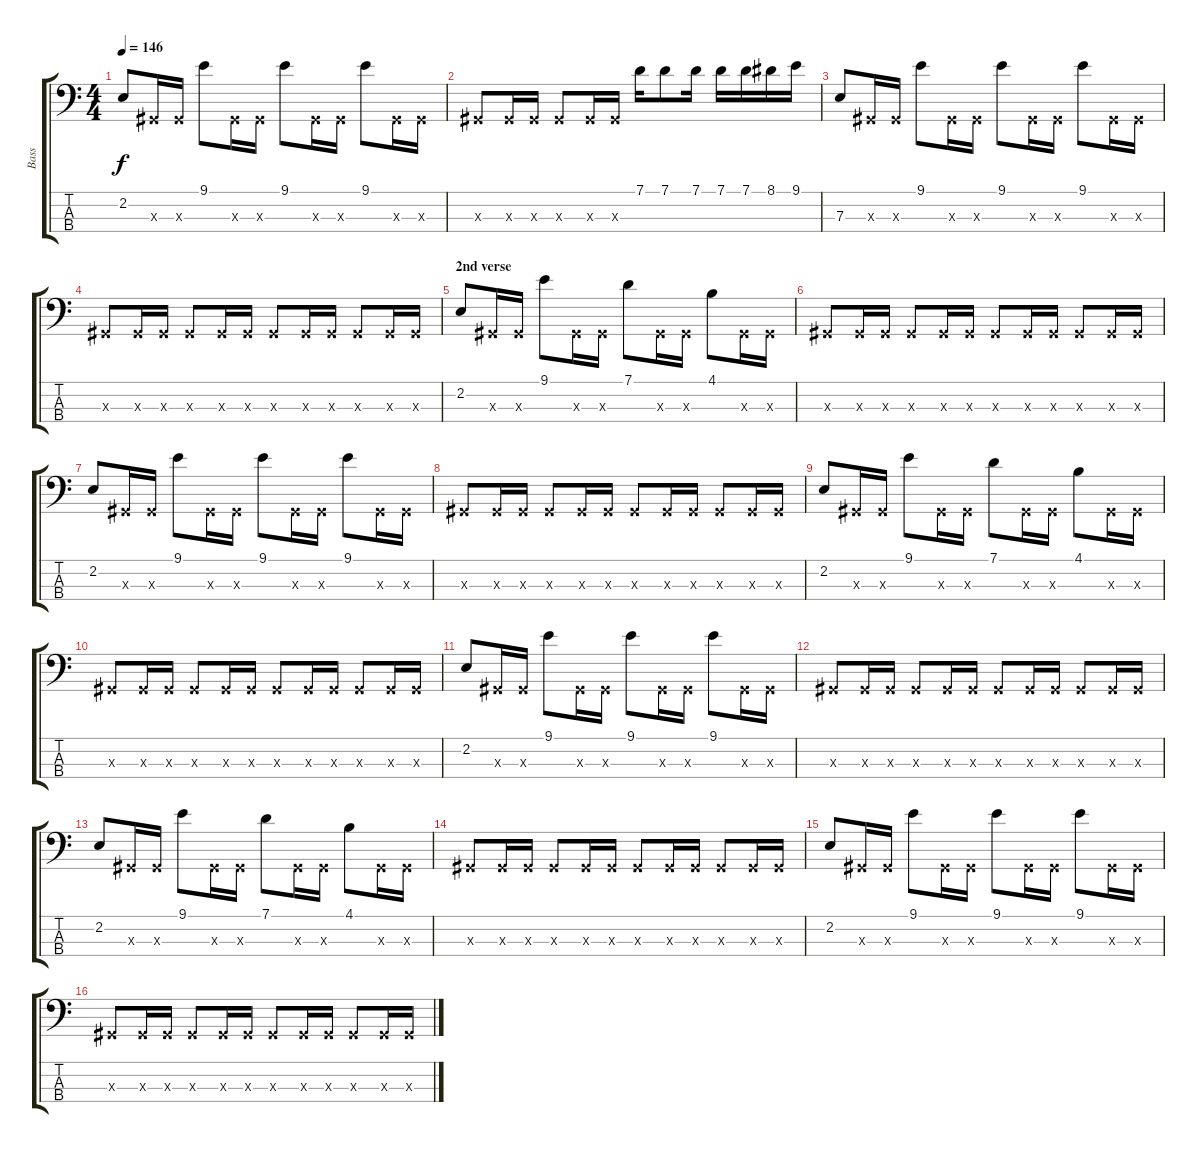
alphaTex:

\track ("Bass" "Bass") {instrument electricbasspick}
\staff {score tabs}
\tuning (G2 D2 A1 E1) {hide}
\ts (4 4)
\tempo 146
\clef f4
\ks c
2.2.8{dy f} -1.3{x}.16 -1.3{x}.16 9.1.8 -1.3{x}.16 -1.3{x}.16 9.1.8 -1.3{x}.16 -1.3{x}.16 9.1.8 -1.3{x}.16 -1.3{x}.16 |
-1.3{x}.8 -1.3{x}.16 -1.3{x}.16 -1.3{x}.8 -1.3{x}.16 -1.3{x}.16 7.1.16 7.1.8 7.1.16 7.1.16 7.1.16 8.1.16 9.1.16 |
7.3.8 -1.3{x}.16 -1.3{x}.16 9.1.8 -1.3{x}.16 -1.3{x}.16 9.1.8 -1.3{x}.16 -1.3{x}.16 9.1.8 -1.3{x}.16 -1.3{x}.16 |
-1.3{x}.8 -1.3{x}.16 -1.3{x}.16 -1.3{x}.8 -1.3{x}.16 -1.3{x}.16 -1.3{x}.8 -1.3{x}.16 -1.3{x}.16 -1.3{x}.8 -1.3{x}.16 -1.3{x}.16 |
\section ("" "2nd verse")
2.2.8 -1.3{x}.16 -1.3{x}.16 9.1.8 -1.3{x}.16 -1.3{x}.16 7.1.8 -1.3{x}.16 -1.3{x}.16 4.1.8 -1.3{x}.16 -1.3{x}.16 |
-1.3{x}.8 -1.3{x}.16 -1.3{x}.16 -1.3{x}.8 -1.3{x}.16 -1.3{x}.16 -1.3{x}.8 -1.3{x}.16 -1.3{x}.16 -1.3{x}.8 -1.3{x}.16 -1.3{x}.16 |
2.2.8 -1.3{x}.16 -1.3{x}.16 9.1.8 -1.3{x}.16 -1.3{x}.16 9.1.8 -1.3{x}.16 -1.3{x}.16 9.1.8 -1.3{x}.16 -1.3{x}.16 |
-1.3{x}.8 -1.3{x}.16 -1.3{x}.16 -1.3{x}.8 -1.3{x}.16 -1.3{x}.16 -1.3{x}.8 -1.3{x}.16 -1.3{x}.16 -1.3{x}.8 -1.3{x}.16 -1.3{x}.16 |
2.2.8 -1.3{x}.16 -1.3{x}.16 9.1.8 -1.3{x}.16 -1.3{x}.16 7.1.8 -1.3{x}.16 -1.3{x}.16 4.1.8 -1.3{x}.16 -1.3{x}.16 |
-1.3{x}.8 -1.3{x}.16 -1.3{x}.16 -1.3{x}.8 -1.3{x}.16 -1.3{x}.16 -1.3{x}.8 -1.3{x}.16 -1.3{x}.16 -1.3{x}.8 -1.3{x}.16 -1.3{x}.16 |
2.2.8 -1.3{x}.16 -1.3{x}.16 9.1.8 -1.3{x}.16 -1.3{x}.16 9.1.8 -1.3{x}.16 -1.3{x}.16 9.1.8 -1.3{x}.16 -1.3{x}.16 |
-1.3{x}.8 -1.3{x}.16 -1.3{x}.16 -1.3{x}.8 -1.3{x}.16 -1.3{x}.16 -1.3{x}.8 -1.3{x}.16 -1.3{x}.16 -1.3{x}.8 -1.3{x}.16 -1.3{x}.16 |
2.2.8 -1.3{x}.16 -1.3{x}.16 9.1.8 -1.3{x}.16 -1.3{x}.16 7.1.8 -1.3{x}.16 -1.3{x}.16 4.1.8 -1.3{x}.16 -1.3{x}.16 |
-1.3{x}.8 -1.3{x}.16 -1.3{x}.16 -1.3{x}.8 -1.3{x}.16 -1.3{x}.16 -1.3{x}.8 -1.3{x}.16 -1.3{x}.16 -1.3{x}.8 -1.3{x}.16 -1.3{x}.16 |
2.2.8 -1.3{x}.16 -1.3{x}.16 9.1.8 -1.3{x}.16 -1.3{x}.16 9.1.8 -1.3{x}.16 -1.3{x}.16 9.1.8 -1.3{x}.16 -1.3{x}.16 |
-1.3{x}.8 -1.3{x}.16 -1.3{x}.16 -1.3{x}.8 -1.3{x}.16 -1.3{x}.16 -1.3{x}.8 -1.3{x}.16 -1.3{x}.16 -1.3{x}.8 -1.3{x}.16 -1.3{x}.16
